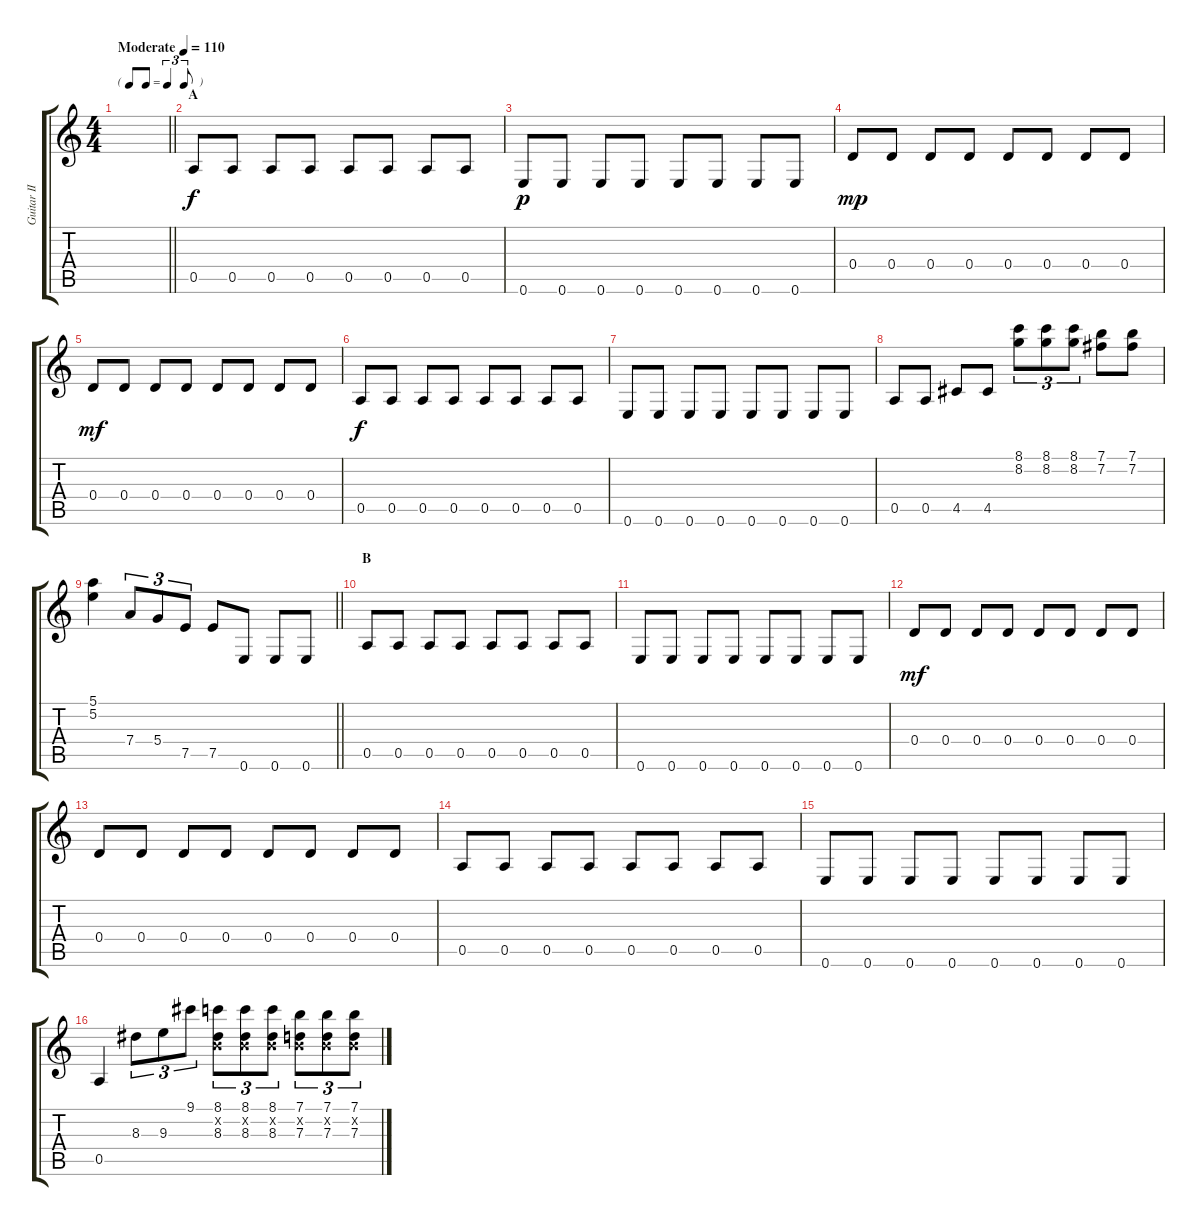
\track ("Guitar II" "Guitar II") {instrument distortionguitar}
\staff {score tabs}
\tuning (E4 B3 G3 D3 A2 E2) {hide}
\ts (4 4)
\tf triplet8th
\tempo (110 "Moderate")
\clef g2
\barLineRight lightlight
\ks c
|
\section ("" "A")
0.5.8 0.5.8 0.5.8 0.5.8 0.5.8 0.5.8 0.5.8 0.5.8 |
0.6.8{dy p} 0.6.8 0.6.8 0.6.8 0.6.8 0.6.8 0.6.8 0.6.8 |
0.4.8{dy mp} 0.4.8 0.4.8 0.4.8 0.4.8 0.4.8 0.4.8 0.4.8 |
0.4.8{dy mf} 0.4.8 0.4.8 0.4.8 0.4.8 0.4.8 0.4.8 0.4.8 |
0.5.8{dy f} 0.5.8 0.5.8 0.5.8 0.5.8 0.5.8 0.5.8 0.5.8 |
0.6.8 0.6.8 0.6.8 0.6.8 0.6.8 0.6.8 0.6.8 0.6.8 |
0.5.8 0.5.8 4.5.8 4.5.8 (8.1 8.2).8{tu (3 2)} (8.1 8.2).8{tu (3 2)} (8.1 8.2).8{tu (3 2)} (7.1 7.2).8 (7.1 7.2).8 |
\barLineRight lightlight
(5.1 5.2).4 7.4.8{tu (3 2)} 5.4.8{tu (3 2)} 7.5.8{tu (3 2)} 7.5.8 0.6.8 0.6.8 0.6.8 |
\section ("" "B")
0.5.8 0.5.8 0.5.8 0.5.8 0.5.8 0.5.8 0.5.8 0.5.8 |
0.6.8 0.6.8 0.6.8 0.6.8 0.6.8 0.6.8 0.6.8 0.6.8 |
0.4.8{dy mf} 0.4.8 0.4.8 0.4.8 0.4.8 0.4.8 0.4.8 0.4.8 |
0.4.8 0.4.8 0.4.8 0.4.8 0.4.8 0.4.8 0.4.8 0.4.8 |
0.5.8 0.5.8 0.5.8 0.5.8 0.5.8 0.5.8 0.5.8 0.5.8 |
0.6.8 0.6.8 0.6.8 0.6.8 0.6.8 0.6.8 0.6.8 0.6.8 |
0.5.4 8.3.8{tu (3 2)} 9.3.8{tu (3 2)} 9.1.8{tu (3 2)} (8.1 0.2{x} 8.3).8{tu (3 2)} (8.1 0.2{x} 8.3).8{tu (3 2)} (8.1 0.2{x} 8.3).8{tu (3 2)} (7.1 0.2{x} 7.3).8{tu (3 2)} (7.1 0.2{x} 7.3).8{tu (3 2)} (7.1 0.2{x} 7.3).8{tu (3 2)}
